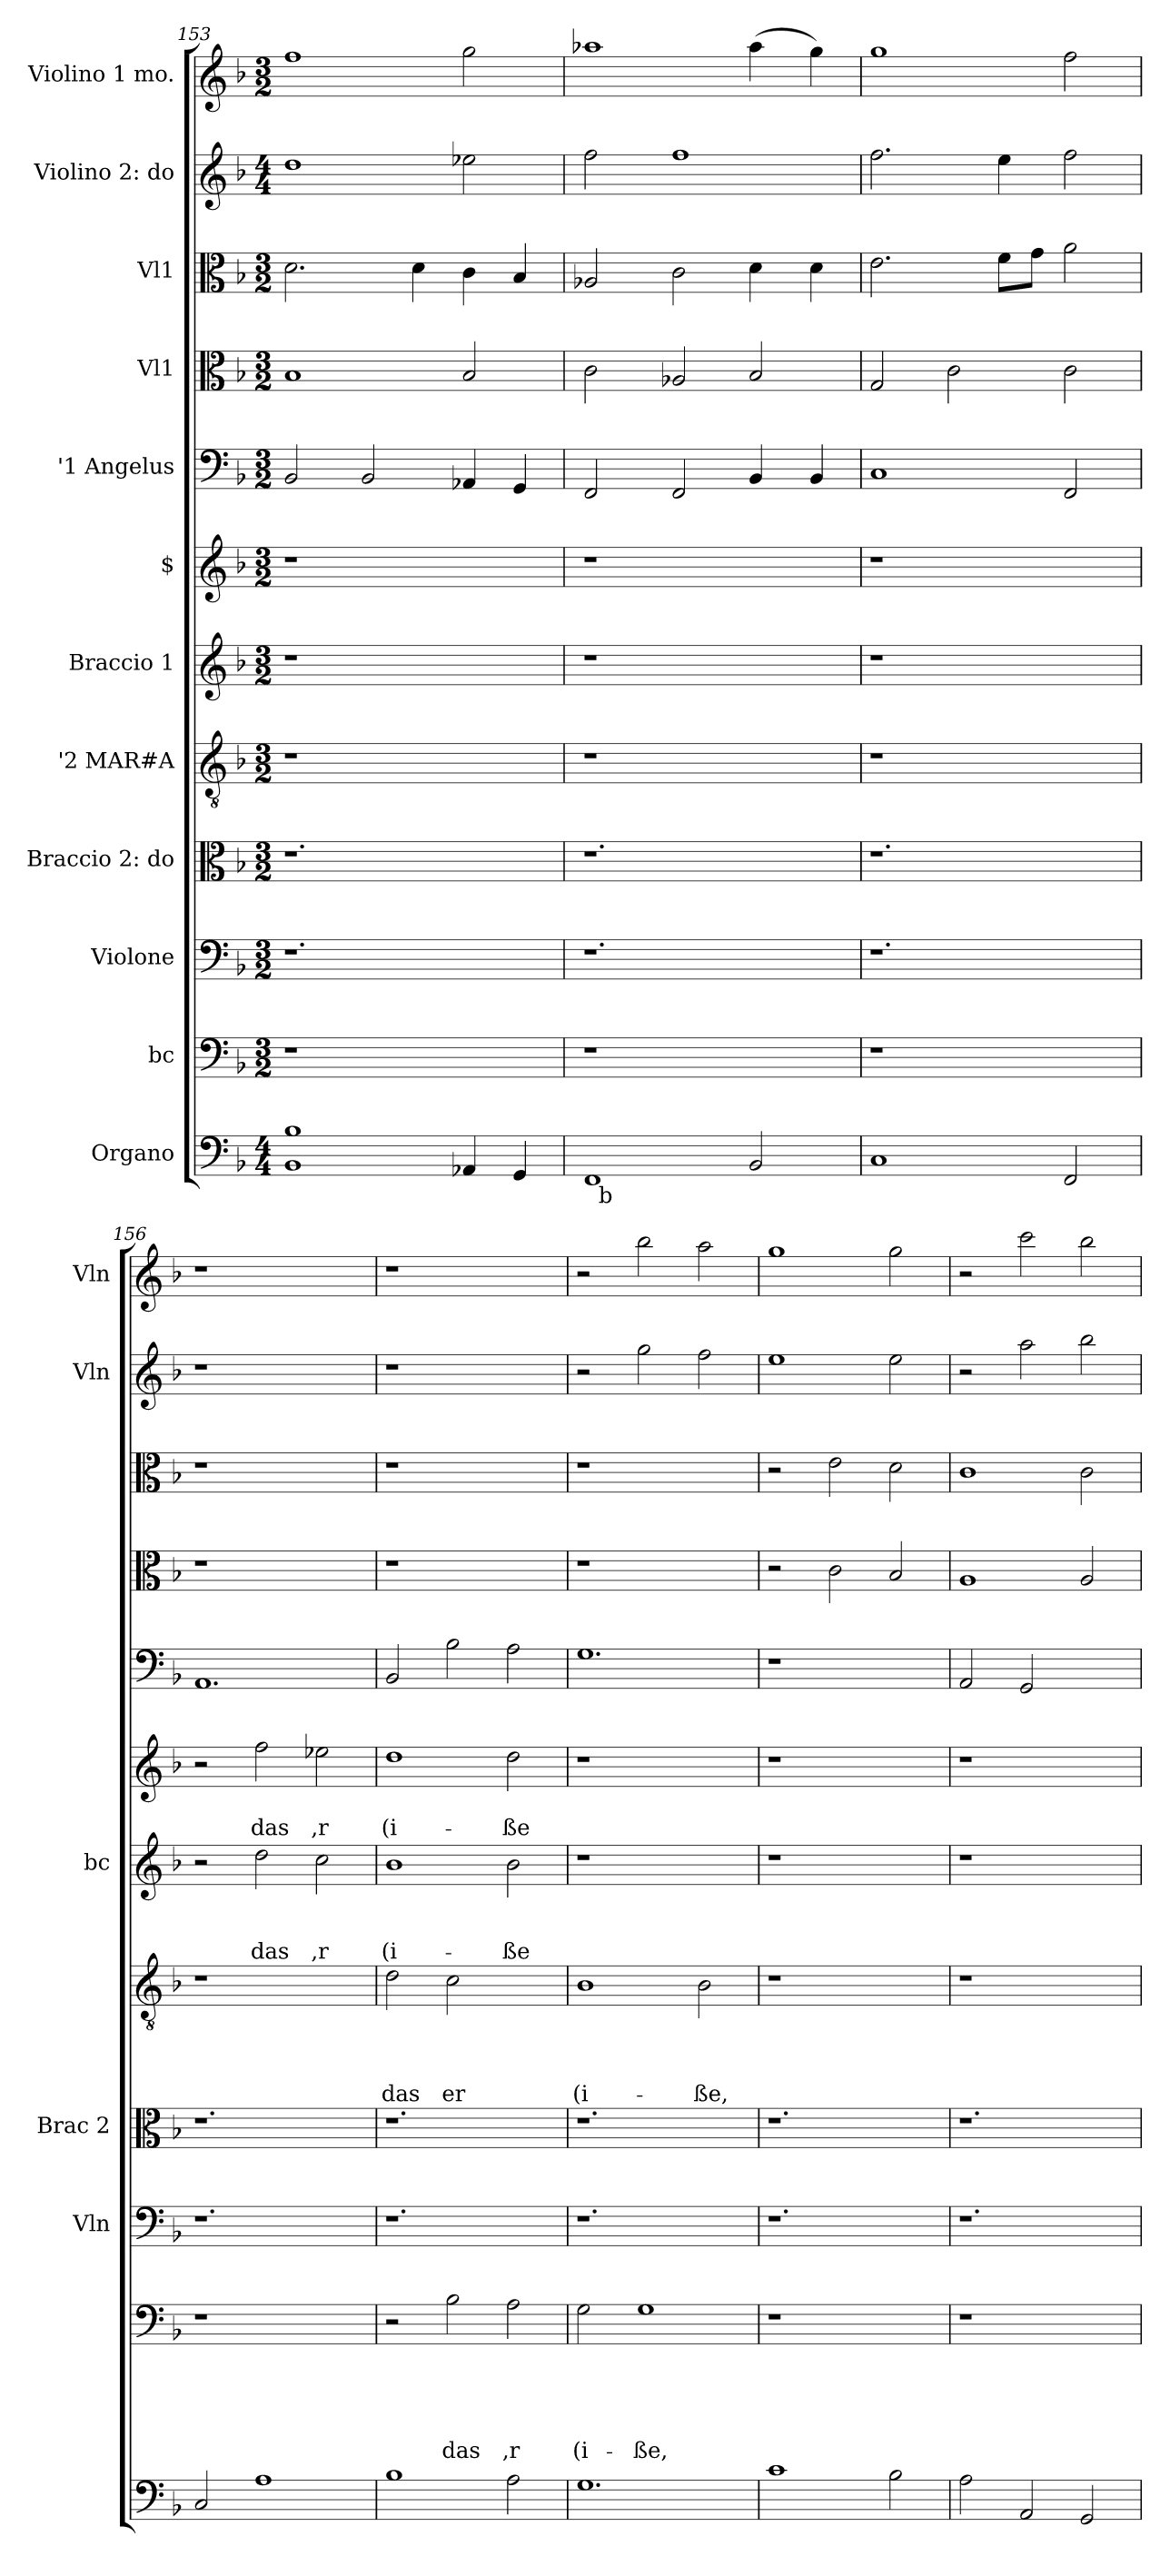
**kern	**kern	**text	**text	**text	**text	**text	**kern	**kern	**kern	**text	**text	**text	**text	**kern	**text	**text	**text	**kern	**text	**text	**kern	**kern	**kern	**kern	**kern
*part12	*part11	*part11	*part11	*part11	*part11	*part11	*part10	*part9	*part8	*part8	*part8	*part8	*part8	*part7	*part7	*part7	*part7	*part6	*part6	*part6	*part5	*part4	*part3	*part2	*part1
*staff12	*staff11	*staff11	*staff11	*staff11	*staff11	*staff11	*staff10	*staff9	*staff8	*staff8	*staff8	*staff8	*staff8	*staff7	*staff7	*staff7	*staff7	*staff6	*staff6	*staff6	*staff5	*staff4	*staff3	*staff2	*staff1
*I"Organo	*I"bc	*	*	*	*	*	*I"Violone	*I"Braccio 2: do	*I"'2 MAR#A	*	*	*	*	*I"Braccio 1	*	*	*	*I"$	*	*	*I"'1 Angelus	*I"Vl1	*I"Vl1	*I"Violino 2: do	*I"Violino 1 mo.
*	*	*	*	*	*	*	*I'Vln	*I'Brac 2	*	*	*	*	*	*I'bc	*	*	*	*	*	*	*	*	*	*I'Vln	*I'Vln
!!LO:PB:g=z
*clefF4	*clefF4	*	*	*	*	*	*clefF4	*clefC3	*clefGv2	*	*	*	*	*clefG2	*	*	*	*clefG2	*	*	*clefF4	*clefC3	*clefC3	*clefG2	*clefG2
*k[b-]	*k[b-]	*	*	*	*	*	*k[b-]	*k[b-]	*k[b-]	*	*	*	*	*k[b-]	*	*	*	*k[b-]	*	*	*k[b-]	*k[b-]	*k[b-]	*k[b-]	*k[b-]
*F:	*F:	*	*	*	*	*	*F:	*F:	*F:	*	*	*	*	*F:	*	*	*	*F:	*	*	*F:	*F:	*F:	*F:	*F:
*M4/4	*M3/2	*	*	*	*	*	*M3/2	*M3/2	*M3/2	*	*	*	*	*M3/2	*	*	*	*M3/2	*	*	*M3/2	*M3/2	*M3/2	*M4/4	*M3/2
=153	=153	=153	=153	=153	=153	=153	=153	=153	=153	=153	=153	=153	=153	=153	=153	=153	=153	=153	=153	=153	=153	=153	=153	=153	=153
!	!LO:N:vis=1	!	!	!	!	!	!	!	!LO:N:vis=1	!	!	!	!	!LO:N:vis=1	!	!	!	!LO:N:vis=1	!	!	!	!	!	!	!
1BB- 1B-	1.r	.	.	.	.	.	1.r	1.r	1.r	.	.	.	.	1.r	.	.	.	1.r	.	.	2BB-/	1B-	2.d\	1dd	1ff
.	.	.	.	.	.	.	.	.	.	.	.	.	.	.	.	.	.	.	.	.	2BB-/	.	.	.	.
.	.	.	.	.	.	.	.	.	.	.	.	.	.	.	.	.	.	.	.	.	.	.	4d\	.	.
4AA-X/	.	.	.	.	.	.	.	.	.	.	.	.	.	.	.	.	.	.	.	.	4AA-X/	2B-/	4c\	2ee-X\	2gg\
4GG/	.	.	.	.	.	.	.	.	.	.	.	.	.	.	.	.	.	.	.	.	4GG/	.	4B-/	.	.
=154	=154	=154	=154	=154	=154	=154	=154	=154	=154	=154	=154	=154	=154	=154	=154	=154	=154	=154	=154	=154	=154	=154	=154	=154	=154
!	!LO:N:vis=1	!	!	!	!	!	!	!	!LO:N:vis=1	!	!	!	!	!LO:N:vis=1	!	!	!	!LO:N:vis=1	!	!	!	!	!	!	!
*^	*	*	*	*	*	*	*	*	*	*	*	*	*	*	*	*	*	*	*	*	*	*	*	*	*
1FF	32ryy	1.r	.	.	.	.	.	1.r	1.r	1.r	.	.	.	.	1.r	.	.	.	1.r	.	.	2FF/	2c\	2A-X/	2ff\	1aa-X
!	!LO:TX:b:t=b	!	!	!	!	!	!	!	!	!	!	!	!	!	!	!	!	!	!	!	!	!	!	!	!	!
.	1ryy	.	.	.	.	.	.	.	.	.	.	.	.	.	.	.	.	.	.	.	.	.	.	.	.	.
.	.	.	.	.	.	.	.	.	.	.	.	.	.	.	.	.	.	.	.	.	.	2FF/	2A-X/	2c\	1ff	.
2BB-/	.	.	.	.	.	.	.	.	.	.	.	.	.	.	.	.	.	.	.	.	.	4BB-/	2B-/	4d\	.	(>4aa-\
.	4...ryy	.	.	.	.	.	.	.	.	.	.	.	.	.	.	.	.	.	.	.	.	.	.	.	.	.
.	.	.	.	.	.	.	.	.	.	.	.	.	.	.	.	.	.	.	.	.	.	4BB-/	.	4d\	.	4gg\)
=155	=155	=155	=155	=155	=155	=155	=155	=155	=155	=155	=155	=155	=155	=155	=155	=155	=155	=155	=155	=155	=155	=155	=155	=155	=155	=155
!LO:TX:b:t=& #	!	!	!	!	!	!	!	!	!	!	!	!	!	!	!	!	!	!	!	!	!	!	!	!	!	!
!	!	!LO:N:vis=1	!	!	!	!	!	!	!	!LO:N:vis=1	!	!	!	!	!LO:N:vis=1	!	!	!	!LO:N:vis=1	!	!	!	!	!	!	!
*v	*v	*	*	*	*	*	*	*	*	*	*	*	*	*	*	*	*	*	*	*	*	*	*	*	*	*
1C	1.r	.	.	.	.	.	1.r	1.r	1.r	.	.	.	.	1.r	.	.	.	1.r	.	.	1C	2G/	2.e\	2.ff\	1gg
.	.	.	.	.	.	.	.	.	.	.	.	.	.	.	.	.	.	.	.	.	.	2c\	.	.	.
.	.	.	.	.	.	.	.	.	.	.	.	.	.	.	.	.	.	.	.	.	.	.	8f\L	4ee\	.
.	.	.	.	.	.	.	.	.	.	.	.	.	.	.	.	.	.	.	.	.	.	.	8g\J	.	.
2FF/	.	.	.	.	.	.	.	.	.	.	.	.	.	.	.	.	.	.	.	.	2FF/	2c\	2a\	2ff\	2ff\
=156	=156	=156	=156	=156	=156	=156	=156	=156	=156	=156	=156	=156	=156	=156	=156	=156	=156	=156	=156	=156	=156	=156	=156	=156	=156
!	!LO:N:vis=1	!	!	!	!	!	!	!	!LO:N:vis=1	!	!	!	!	!	!	!	!	!	!	!	!	!LO:N:vis=1	!LO:N:vis=1	!	!LO:N:vis=1
2C/	1.r	.	.	.	.	.	1.r	1.r	1.r	.	.	.	.	2r	.	.	.	2r	.	.	1.AA	1.r	1.r	1r	1.r
!	!	!	!	!	!	!	!	!	!	!	!	!	!	!	!	!	!LO:LY:b	!	!	!LO:LY:b	!	!	!	!	!
1A	.	.	.	.	.	.	.	.	.	.	.	.	.	2dd\	.	.	das	2ff\	.	das	.	.	.	.	.
!	!	!	!	!	!	!	!	!	!	!	!	!	!	!	!	!	!LO:LY:b	!	!	!LO:LY:b	!	!	!	!	!
.	.	.	.	.	.	.	.	.	.	.	.	.	.	2cc\	.	.	,r	2ee-X\	.	,r	.	.	.	2ryy	.
=157	=157	=157	=157	=157	=157	=157	=157	=157	=157	=157	=157	=157	=157	=157	=157	=157	=157	=157	=157	=157	=157	=157	=157	=157	=157
!	!	!	!	!	!	!	!	!	!	!	!	!	!LO:LY:b	!	!	!	!LO:LY:b	!	!	!LO:LY:b	!	!LO:N:vis=1	!LO:N:vis=1	!	!LO:N:vis=1
1B-	2r	.	.	.	.	.	1.r	1.r	2d\	.	.	.	das	1b-	.	.	(i-	1dd	.	(i-	2BB-/	1.r	1.r	1r	1.r
!	!	!	!	!	!	!LO:LY:b	!	!	!	!	!	!	!LO:LY:b	!	!	!	!	!	!	!	!	!	!	!	!
.	2B-\	.	.	.	.	das	.	.	2c\	.	.	.	er	.	.	.	.	.	.	.	2B-\	.	.	.	.
!	!	!	!	!	!	!LO:LY:b	!	!	!	!	!	!	!	!	!	!	!LO:LY:b	!	!	!LO:LY:b	!	!	!	!	!
2A\	2A\	.	.	.	.	,r	.	.	2ryy	.	.	.	.	2b-\	.	.	-ße	2dd\	.	-ße	2A\	.	.	2ryy	.
=158	=158	=158	=158	=158	=158	=158	=158	=158	=158	=158	=158	=158	=158	=158	=158	=158	=158	=158	=158	=158	=158	=158	=158	=158	=158
!	!	!	!	!	!	!LO:LY:b	!	!	!	!	!	!	!LO:LY:b	!LO:N:vis=1	!	!	!	!LO:N:vis=1	!	!	!	!LO:N:vis=1	!LO:N:vis=1	!	!
1.G	2G\	.	.	.	.	(i-	1.r	1.r	1B-	.	.	.	(i-	1.r	.	.	.	1.r	.	.	1.G	1.r	1.r	2r	2r
!	!	!	!	!	!	!LO:LY:b:rj	!	!	!	!	!	!	!	!	!	!	!	!	!	!	!	!	!	!	!
.	1G	.	.	.	.	-ße,	.	.	.	.	.	.	.	.	.	.	.	.	.	.	.	.	.	2gg\	2bb-\
!	!	!	!	!	!	!	!	!	!	!	!	!	!LO:LY:b	!	!	!	!	!	!	!	!	!	!	!	!
.	.	.	.	.	.	.	.	.	2B-\	.	.	.	-ße,	.	.	.	.	.	.	.	.	.	.	2ff\	2aa\
=159	=159	=159	=159	=159	=159	=159	=159	=159	=159	=159	=159	=159	=159	=159	=159	=159	=159	=159	=159	=159	=159	=159	=159	=159	=159
!	!LO:N:vis=1	!	!	!	!	!	!	!	!LO:N:vis=1	!	!	!	!	!LO:N:vis=1	!	!	!	!LO:N:vis=1	!	!	!LO:N:vis=1	!	!	!	!
1c	1.r	.	.	.	.	.	1.r	1.r	1.r	.	.	.	.	1.r	.	.	.	1.r	.	.	1.r	2r	2r	1ee	1gg
.	.	.	.	.	.	.	.	.	.	.	.	.	.	.	.	.	.	.	.	.	.	2c\	2e\	.	.
2B-\	.	.	.	.	.	.	.	.	.	.	.	.	.	.	.	.	.	.	.	.	.	2B-/	2d\	2ee\	2gg\
=160	=160	=160	=160	=160	=160	=160	=160	=160	=160	=160	=160	=160	=160	=160	=160	=160	=160	=160	=160	=160	=160	=160	=160	=160	=160
!	!LO:N:vis=1	!	!	!	!	!	!	!	!LO:N:vis=1	!	!	!	!	!LO:N:vis=1	!	!	!	!LO:N:vis=1	!	!	!	!	!	!	!
2A\	1.r	.	.	.	.	.	1.r	1.r	1.r	.	.	.	.	1.r	.	.	.	1.r	.	.	2AA/	1A	1c	2r	2r
2AA/	.	.	.	.	.	.	.	.	.	.	.	.	.	.	.	.	.	.	.	.	2GG/	.	.	2aa\	2ccc\
2GG/	.	.	.	.	.	.	.	.	.	.	.	.	.	.	.	.	.	.	.	.	2ryy	2A/	2c\	2bb-\	2bb-\
=	=	=	=	=	=	=	=	=	=	=	=	=	=	=	=	=	=	=	=	=	=	=	=	=	=
*-	*-	*-	*-	*-	*-	*-	*-	*-	*-	*-	*-	*-	*-	*-	*-	*-	*-	*-	*-	*-	*-	*-	*-	*-	*-
